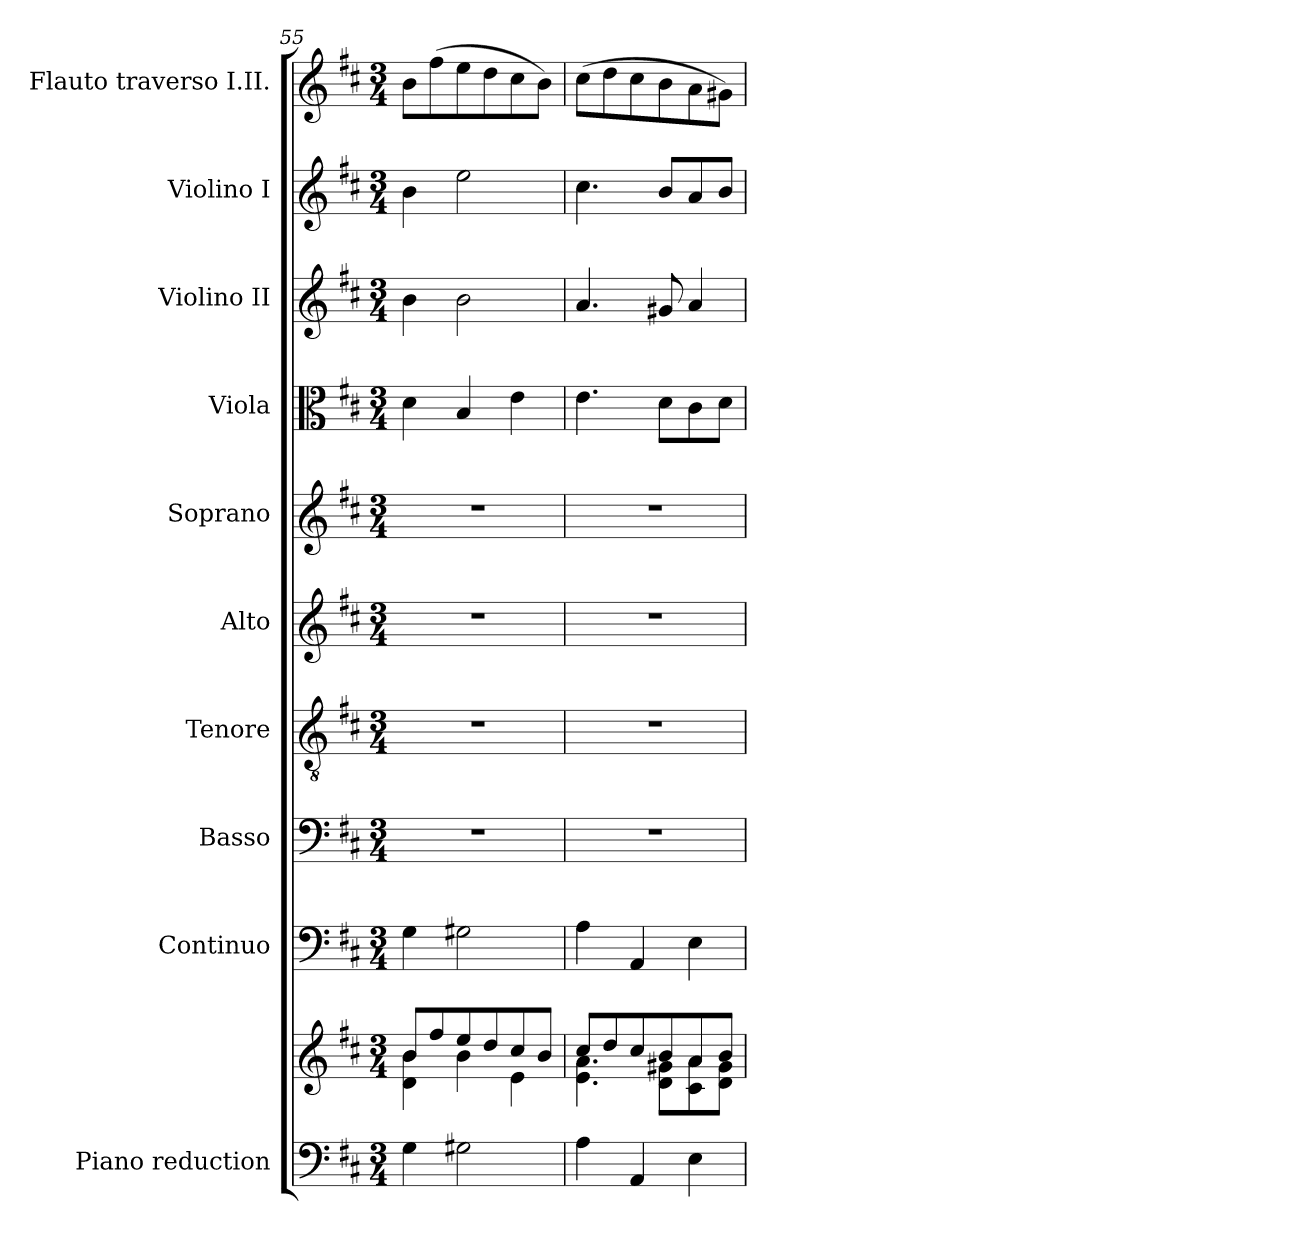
**kern	**kern	**kern	**kern	**kern	**kern	**kern	**kern	**kern	**kern	**kern
*part10	*part10	*part9	*part8	*part7	*part6	*part5	*part4	*part3	*part2	*part1
*staff11	*staff10	*staff9	*staff8	*staff7	*staff6	*staff5	*staff4	*staff3	*staff2	*staff1
*I"Piano reduction	*	*I"Continuo	*I"Basso	*I"Tenore	*I"Alto	*I"Soprano	*I"Viola	*I"Violino II	*I"Violino I	*I"Flauto traverso I.II.
*I'Pno	*	*	*	*	*	*	*I'Vla	*I'Vln	*I'Vln	*I'Fl
*clefF4	*clefG2	*clefF4	*clefF4	*clefGv2	*clefG2	*clefG2	*clefC3	*clefG2	*clefG2	*clefG2
*k[f#c#]	*k[f#c#]	*k[f#c#]	*k[f#c#]	*k[f#c#]	*k[f#c#]	*k[f#c#]	*k[f#c#]	*k[f#c#]	*k[f#c#]	*k[f#c#]
*M3/4	*M3/4	*M3/4	*M3/4	*M3/4	*M3/4	*M3/4	*M3/4	*M3/4	*M3/4	*M3/4
=55	=55	=55	=55	=55	=55	=55	=55	=55	=55	=55
*	*^	*	*	*	*	*	*	*	*	*
4G\	8b/L	4d\ 4b\	4G\	2.r	2.r	2.r	2.r	4d\	4b\	4b\	8b\L
.	8ff#/	.	.	.	.	.	.	.	.	.	(8ff#\
2G#X\	8ee/	4b\	2G#X\	.	.	.	.	4B/	2b\	2ee\	8ee\
.	8dd/	.	.	.	.	.	.	.	.	.	8dd\
.	8cc#/	4e\	.	.	.	.	.	4e\	.	.	8cc#\
.	8b/J	.	.	.	.	.	.	.	.	.	8b\J)
!!LO:PB:g=z
=56	=56	=56	=56	=56	=56	=56	=56	=56	=56	=56	=56
4A\	8cc#/L	4.e\ 4.a\	4A\	2.r	2.r	2.r	2.r	4.e\	4.a/	4.cc#\	(8cc#\L
.	8dd/	.	.	.	.	.	.	.	.	.	8dd\
4AA/	8cc#/	.	4AA/	.	.	.	.	.	.	.	8cc#\
.	8b/	8d\ 8g#X\L	.	.	.	.	.	8d\L	8g#X/	8b/L	8b\
4E\	8a/	8c#\ 8a\	4E\	.	.	.	.	8c#\	4a/	8a/	8a\
.	8b/J	8d\ 8g#\J	.	.	.	.	.	8d\J	.	8b/J	8g#X\J)
*	*v	*v	*	*	*	*	*	*	*	*	*
=	=	=	=	=	=	=	=	=	=	=
*-	*-	*-	*-	*-	*-	*-	*-	*-	*-	*-
